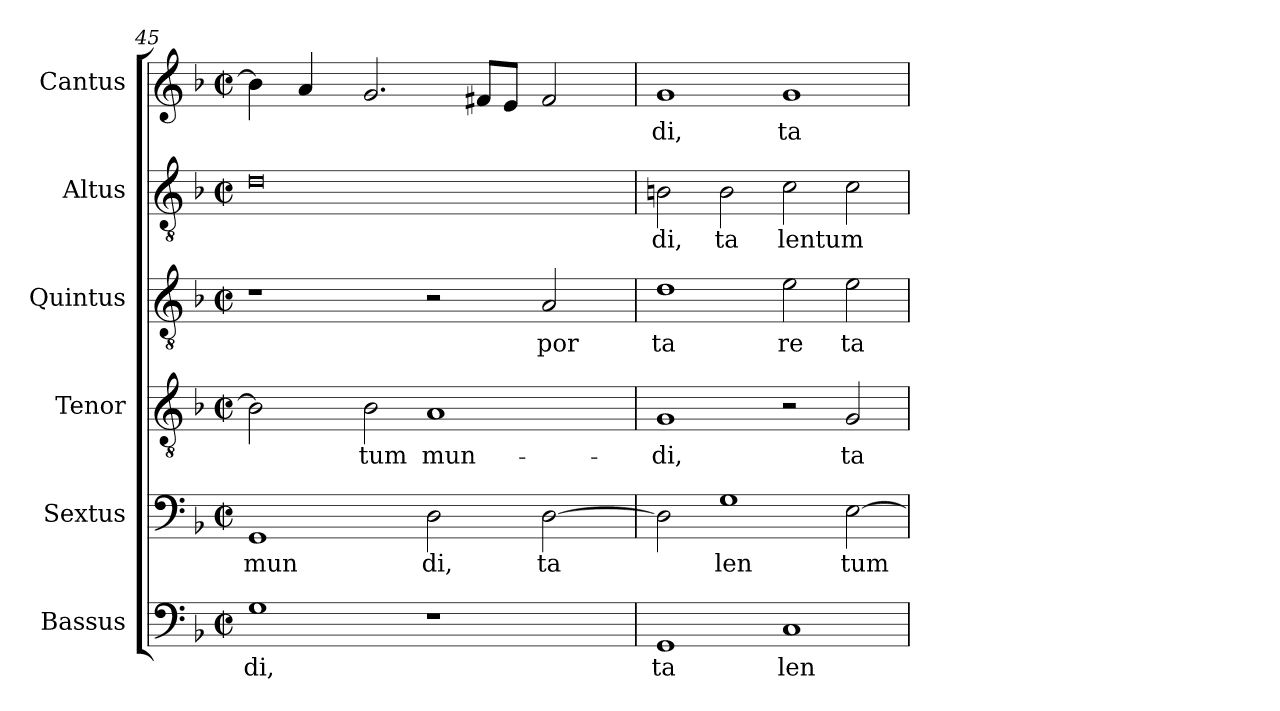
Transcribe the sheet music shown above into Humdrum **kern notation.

**kern	**text	**kern	**text	**kern	**text	**kern	**text	**kern	**text	**kern	**text
*part6	*part6	*part5	*part5	*part4	*part4	*part3	*part3	*part2	*part2	*part1	*part1
*staff6	*staff6	*staff5	*staff5	*staff4	*staff4	*staff3	*staff3	*staff2	*staff2	*staff1	*staff1
*I"Bassus	*	*I"Sextus	*	*I"Tenor	*	*I"Quintus	*	*I"Altus	*	*I"Cantus	*
!!LO:LB:g=z
*clefF4	*	*clefF4	*	*clefGv2	*	*clefGv2	*	*clefGv2	*	*clefG2	*
*k[b-]	*	*k[b-]	*	*k[b-]	*	*k[b-]	*	*k[b-]	*	*k[b-]	*
*F:	*	*F:	*	*F:	*	*F:	*	*F:	*	*F:	*
*M2/2	*	*M2/2	*	*M2/2	*	*M2/2	*	*M2/2	*	*M2/2	*
*met(c|)	*	*met(c|)	*	*met(c|)	*	*met(c|)	*	*met(c|)	*	*met(c|)	*
=45	=45	=45	=45	=45	=45	=45	=45	=45	=45	=45	=45
!	!LO:LY:b:cj	!	!LO:LY:b:cj	!	!	!	!	!	!	!	!
*	*	*	*	*^	*	*^	*	*	*	*^	*
1G	di,	1GG	mun	2B-\]	32ryy	.	1r	4ryy	.	0d	.	4b-\]	4ryy	.
.	.	.	.	.	1ryy	.	.	.	.	.	.	.	.	.
.	.	.	.	.	.	.	.	8ryy	.	.	.	4a/	8ryy	.
.	.	.	.	.	.	.	.	32ryy	.	.	.	.	64ryy	.
.	.	.	.	.	.	.	.	.	.	.	.	.	1ryy	.
.	.	.	.	.	.	.	.	1ryy	.	.	.	.	.	.
!	!	!	!	!	!	!LO:LY:b:cj	!	!	!	!	!	!	!	!
.	.	.	.	2B-\	.	tum	.	.	.	.	.	2.g/	.	.
!	!	!	!LO:LY:b:cj	!	!	!LO:LY:b:cj	!	!	!	!	!	!	!	!
1r	.	2D\	di,	1A	.	mun-	2r	.	.	.	.	.	.	.
.	.	.	.	.	2ryy	.	.	.	.	.	.	.	.	.
.	.	.	.	.	.	.	.	.	.	.	.	8f#/L	.	.
.	.	.	.	.	.	.	.	.	.	.	.	8e/J	.	.
.	.	.	.	.	.	.	.	.	.	.	.	.	2ryy	.
.	.	.	.	.	.	.	.	2ryy	.	.	.	.	.	.
!	!	!	!LO:LY:b:cj	!	!	!	!	!	!LO:LY:b:cj	!	!	!	!	!
.	.	[>2D\	ta	.	.	.	2A/	.	por	.	.	2f#/	.	.
.	.	.	.	.	4...ryy	.	.	.	.	.	.	.	.	.
.	.	.	.	.	.	.	.	.	.	.	.	.	16..ryy	.
.	.	.	.	.	.	.	.	16.ryy	.	.	.	.	.	.
=46	=46	=46	=46	=46	=46	=46	=46	=46	=46	=46	=46	=46	=46	=46
!	!LO:LY:b:cj	!	!	!	!	!LO:LY:b:cj	!	!	!LO:LY:b:cj	!	!LO:LY:b:cj	!	!	!LO:LY:b:cj
*	*	*	*	*v	*v	*	*	*	*	*	*	*v	*v	*
*	*	*	*	*	*	*v	*v	*	*	*	*	*
1GG	ta	2D\]	.	1G	-di,	1d	ta	2Bn\	-di,	1g	di,
!	!	!	!LO:LY:b:cj	!	!	!	!	!	!LO:LY:b:cj	!	!
.	.	1G	len	.	.	.	.	2B\	ta	.	.
!	!LO:LY:b:cj	!	!	!	!	!	!LO:LY:b:cj	!	!LO:LY:b	!	!LO:LY:b:cj
1C	len	.	.	2r	.	2e\	re	2c\	lentum	1g	ta-
!	!	!	!LO:LY:b	!	!LO:LY:b:cj	!	!LO:LY:b:cj	!	!	!	!
.	.	[>2E\	tum	2G/	ta-	2e\	ta	2c\	.	.	.
=	=	=	=	=	=	=	=	=	=	=	=
*-	*-	*-	*-	*-	*-	*-	*-	*-	*-	*-	*-
